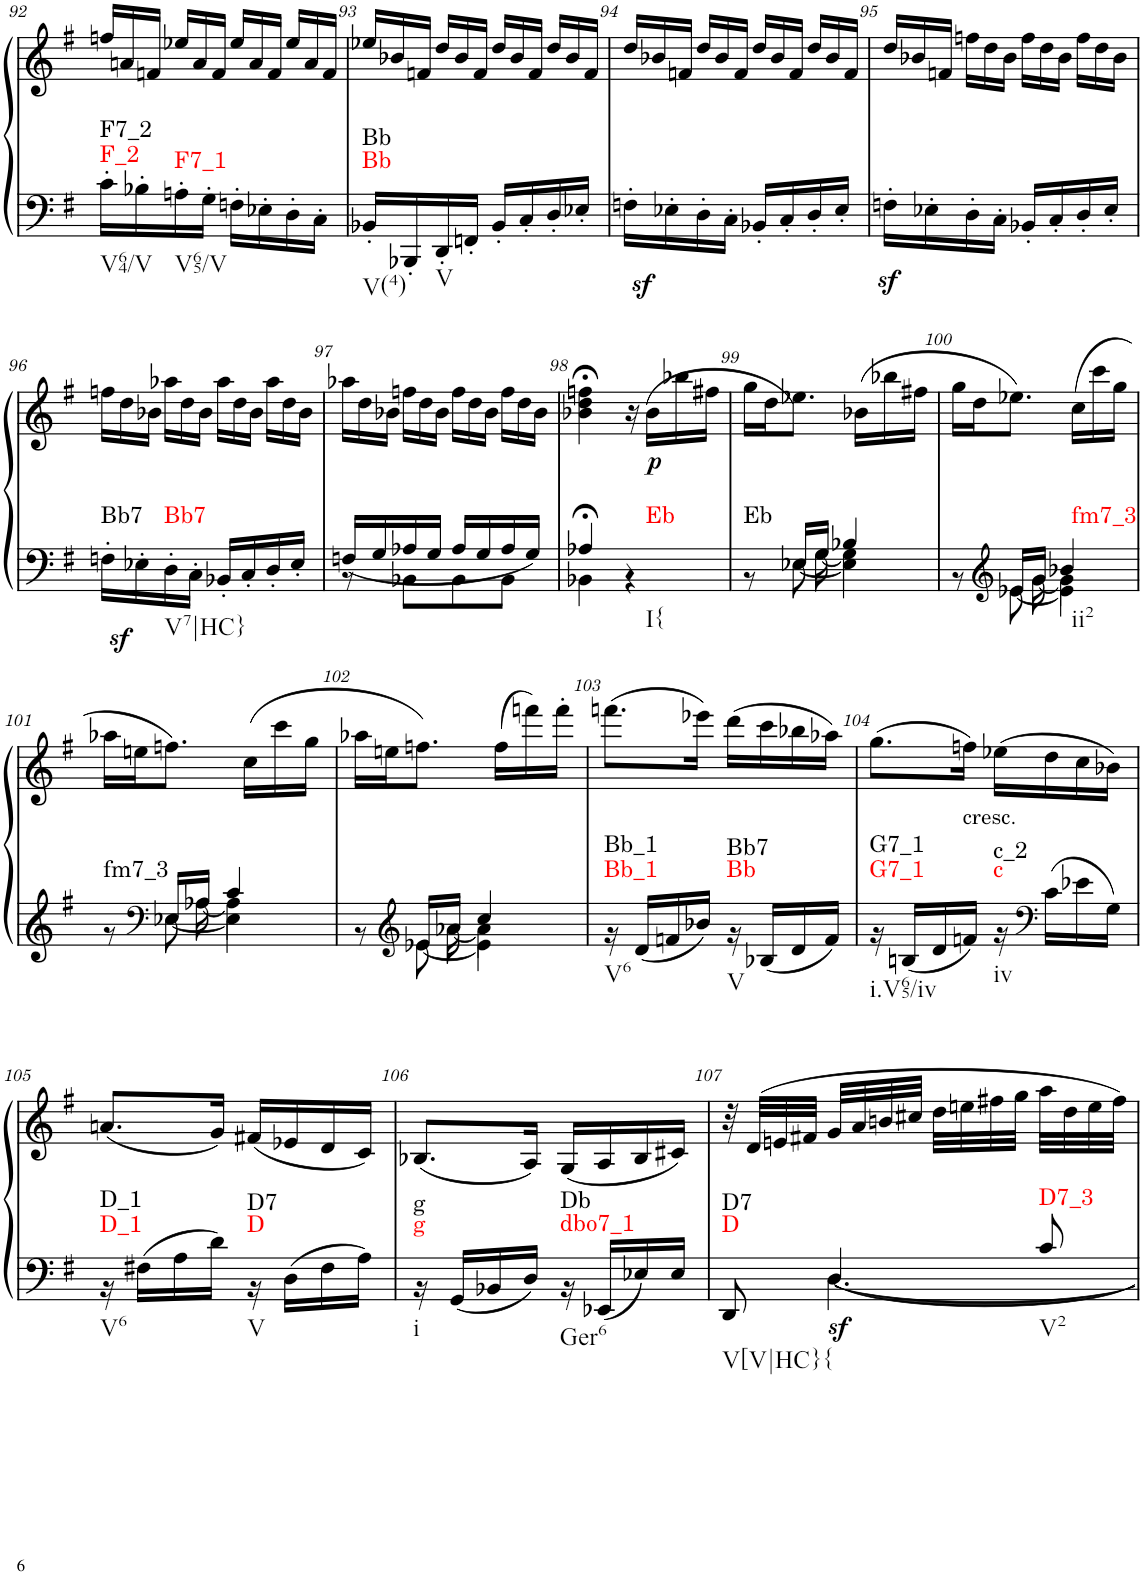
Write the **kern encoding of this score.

**kern	**kern	**dynam	**harte
*part1	*part1	*part1	*part1
*staff2	*staff1	*staff1/2	*
*I"Piano	*	*	*
*I'Pno	*	*	*
!!LO:PB:g=z
*clefF4	*clefG2	*	*
*k[f#]	*k[f#]	*	*
*G:	*G:	*	*
*M2/4	*M2/4	*	*
=92	=92	=92	=92
*^	*	*	*
*	*	*Xtuplet	*	*
!	!	!	!	!LO:H:n=1:kt=F_2
!	!	!	!	!LO:H:n=2:kt=F7_2
!	!	!	!	!LO:H:n=3:kt=F7_1
2ryy	16c'>\LL	24ffn/LL	.	N N N
.	.	24an/	.	.
.	16B-X'>\	.	.	.
.	.	24fn/JJ	.	.
.	16An'>\	24ee-X/LL	.	.
.	.	24a/	.	.
.	16G'>\JJ	.	.	.
.	.	24f/JJ	.	.
.	16Fn'>\LL	24ee-/LL	.	.
.	.	24a/	.	.
.	16E-X'>\	.	.	.
.	.	24f/JJ	.	.
.	16D'>\	24ee-/LL	.	.
.	.	24a/	.	.
.	16C'>\JJ	.	.	.
.	.	24f/JJ	.	.
=93	=93	=93	=93	=93
!	!	!	!	!LO:H:n=1:kt=Bb
!	!	!	!	!LO:H:n=2:kt=Bb
2ryy	16BB-X'</LL	24ee-X/LL	.	N N
.	.	24b-X/	.	.
.	16BBB-X'</	.	.	.
.	.	24fn/JJ	.	.
.	16DD'</	24dd/LL	.	.
.	.	24b-/	.	.
.	16FFn'</JJ	.	.	.
.	.	24f/JJ	.	.
.	16BB-'</LL	24dd/LL	.	.
.	.	24b-/	.	.
.	16C'</	.	.	.
.	.	24f/JJ	.	.
.	16D'</	24dd/LL	.	.
.	.	24b-/	.	.
.	16E-X'</JJ	.	.	.
.	.	24f/JJ	.	.
=94	=94	=94	=94	=94
!	!	!	!LO:DY:b=2	!
2ryy	16Fn'>\LL	24dd/LL	sf	.
.	.	24b-X/	.	.
.	16E-X'>\	.	.	.
.	.	24fn/JJ	.	.
.	16D'>\	24dd/LL	.	.
.	.	24b-/	.	.
.	16C'>\JJ	.	.	.
.	.	24f/JJ	.	.
.	16BB-X'</LL	24dd/LL	.	.
.	.	24b-/	.	.
.	16C'</	.	.	.
.	.	24f/JJ	.	.
.	16D'</	24dd/LL	.	.
.	.	24b-/	.	.
.	16E-'</JJ	.	.	.
.	.	24f/JJ	.	.
=95	=95	=95	=95	=95
!	!	!	!LO:DY:b=2	!
2ryy	16Fn'>\LL	24dd/LL	sf	.
.	.	24b-X/	.	.
.	16E-X'>\	.	.	.
.	.	24fn/JJ	.	.
.	16D'>\	24ffn\LL	.	.
.	.	24dd\	.	.
.	16C'>\JJ	.	.	.
.	.	24b-\JJ	.	.
.	16BB-X'</LL	24ff\LL	.	.
.	.	24dd\	.	.
.	16C'</	.	.	.
.	.	24b-\JJ	.	.
.	16D'</	24ff\LL	.	.
.	.	24dd\	.	.
.	16E-'</JJ	.	.	.
.	.	24b-\JJ	.	.
!!LO:LB:g=z
=96	=96	=96	=96	=96
!	!	!	!LO:DY:b=2	!LO:H:n=1:kt=Bb7
!	!	!	!	!LO:H:n=2:kt=Bb7
2ryy	16Fn'>\LL	24ffn\LL	sf	N N
.	.	24dd\	.	.
.	16E-X'>\	.	.	.
.	.	24b-X\JJ	.	.
.	16D'>\	24aa-X\LL	.	.
.	.	24dd\	.	.
.	16C'>\JJ	.	.	.
.	.	24b-\JJ	.	.
.	16BB-X'</LL	24aa-\LL	.	.
.	.	24dd\	.	.
.	16C'</	.	.	.
.	.	24b-\JJ	.	.
.	16D'</	24aa-\LL	.	.
.	.	24dd\	.	.
.	16E-'</JJ	.	.	.
.	.	24b-\JJ	.	.
=97	=97	=97	=97	=97
*	*^	*	*	*
2ryy	16Fn/LL	8r	24aa-X\LL	.	.
.	.	.	24dd\	.	.
.	16G/	.	.	.	.
.	.	.	24b-X\JJ	.	.
.	16A-X/	8BB-X\L	24ffn\LL	.	.
.	.	.	24dd\	.	.
.	16G/JJ	.	.	.	.
.	.	.	24b-\JJ	.	.
.	16A-/LL	8BB-\	24ff\LL	.	.
.	.	.	24dd\	.	.
.	16G/	.	.	.	.
.	.	.	24b-\JJ	.	.
.	16A-/	8BB-\J	24ff\LL	.	.
.	.	.	24dd\	.	.
.	16G/JJ	.	.	.	.
.	.	.	24b-\JJ	.	.
=98	=98	=98	=98	=98	=98
!	!	!	!	!	!LO:H:kt=Eb
2ryy	4A-X/	4BB-X;<\	4b-X\;< 4dd\;< 4ffn\;<	.	N
.	4r	4ryy	16r	.	.
!	!	!	!	!LO:DY:b	!
.	.	.	(16b-\LL	p	.
.	.	.	16bb-X\	.	.
.	.	.	16ff#X\JJ	.	.
=99	=99	=99	=99	=99	=99
*	*	*^	*	*	*
!	!	!	!	!	!	!LO:H:kt=Eb
2ryy	8r	8ryy	8.ryy	16gg\LL	.	N
.	.	.	.	16dd\J	.	.
.	16E-X/LL	[8E-\	.	8.ee-X\J)	.	.
.	16G/JJ	.	[16G\	.	.	.
.	4B-X/	4E-\]	4G\]	.	.	.
.	.	.	.	(16b-X\LL	.	.
.	.	.	.	16bb-X\	.	.
.	.	.	.	16ff#X\JJ	.	.
=100	=100	=100	=100	=100	=100	=100
!	!	!	!	!	!	!LO:H:kt=fm7_3
2ryy	8r	8ryy	8.ryy	16gg\LL	.	N
.	.	.	.	16dd\J	.	.
*clefG2	*	*	*	*	*	*
.	16e-X/LL	[8e-\	.	8.ee-X\J)	.	.
.	16g/JJ	.	[16g\	.	.	.
.	4b-X/	4e-\]	4g\]	.	.	.
.	.	.	.	(16cc\LL	.	.
.	.	.	.	16ccc\	.	.
.	.	.	.	16gg\JJ	.	.
!!LO:LB:g=z
=101	=101	=101	=101	=101	=101	=101
!	!	!	!	!	!	!LO:H:kt=fm7_3
2ryy	8r	8ryy	8.ryy	16aa-X\LL	.	N
.	.	.	.	16een\J	.	.
*clefF4	*	*	*	*	*	*
.	16E-X/LL	[8E-\	.	8.ffn\J)	.	.
.	16A-X/JJ	.	[16A-\	.	.	.
.	4c/	4E-\]	4A-\]	.	.	.
.	.	.	.	(16cc\LL	.	.
.	.	.	.	16ccc\	.	.
.	.	.	.	16gg\JJ	.	.
=102	=102	=102	=102	=102	=102	=102
2ryy	8r	8ryy	8.ryy	16aa-X\LL	.	.
.	.	.	.	16een\J	.	.
*clefG2	*	*	*	*	*	*
.	16e-X/LL	[8e-\	.	8.ffn\J)	.	.
.	16a-X/JJ	.	[16a-\	.	.	.
.	4cc/	4e-\]	4a-\]	.	.	.
.	.	.	.	(16ff\LL	.	.
.	.	.	.	16fffn\)	.	.
.	.	.	.	16fff'\JJ	.	.
*	*v	*v	*v	*	*	*
=103	=103	=103	=103	=103
!	!	!	!	!LO:H:n=1:kt=Bb_1
!	!	!	!	!LO:H:n=2:kt=Bb_1
!	!	!	!	!LO:H:n=3:kt=Bb
!	!	!	!	!LO:H:n=4:kt=Bb7
2ryy	16r	(8.fffn\L	.	N N N N
.	16d/LL	.	.	.
.	16fn/	.	.	.
.	16b-X/JJ	16eee-X\Jk)	.	.
.	16r	(16ddd\LL	.	.
.	16B-X/LL	16ccc\	.	.
.	16d/	16bb-X\	.	.
.	16f/JJ	16aa-X\JJ)	.	.
=104	=104	=104	=104	=104
!	!	!	!	!LO:H:n=1:kt=G7_1
!	!	!	!	!LO:H:n=2:kt=G7_1
!	!	!	!	!LO:H:n=3:kt=c
!	!	!	!	!LO:H:n=4:kt=c_2
2ryy	16r	(8.gg\L	.	N N N N
.	16Bn/LL	.	.	.
.	16d/	.	.	.
!	!	!LO:TX:b:t=cresc.	!	!
.	16fn/JJ	16ffn\Jk)	.	.
.	16r	(16ee-X\LL	.	.
*clefF4	*	*	*	*
.	16c\LL	16dd\	.	.
.	16e-X\	16cc\	.	.
.	16G\JJ	16b-X\JJ)	.	.
!!LO:LB:g=z
=105	=105	=105	=105	=105
!	!	!	!	!LO:H:n=1:kt=D_1
!	!	!	!	!LO:H:n=2:kt=D_1
!	!	!	!	!LO:H:n=3:kt=D
!	!	!	!	!LO:H:n=4:kt=D7
2ryy	16r	(8.an/L	.	N N N N
.	16F#X\LL	.	.	.
.	16A\	.	.	.
.	16d\JJ	16g/Jk)	.	.
.	16r	(16f#X/LL	.	.
.	16D\LL	16e-X/	.	.
.	16F#\	16d/	.	.
.	16A\JJ	16c/JJ)	.	.
=106	=106	=106	=106	=106
!	!	!	!	!LO:H:n=1:kt=g
!	!	!	!	!LO:H:n=2:kt=g
!	!	!	!	!LO:H:n=3:kt=dbo7_1
!	!	!	!	!LO:H:n=4:kt=Db
!	!	!	!	!LO:H:n=5:kt=Ger6
2ryy	16r	(8.B-X/L	.	N N N N N
.	16GG/LL	.	.	.
.	16BB-X/	.	.	.
.	16D/JJ	16A/Jk)	.	.
.	16r	(16G/LL	.	.
.	16EE-X/LL	16A/	.	.
.	16E-X/	16B-/	.	.
.	16E-/JJ	16c#X/JJ)	.	.
=107	=107	=107	=107	=107
*	*^	*	*	*
!	!	!	!	!	!LO:H:n=1:kt=D
!	!	!	!	!	!LO:H:n=2:kt=D7
4ryy	8DD/	8ryy	32r	.	N N
.	.	.	(32d/LLL	.	.
.	.	.	32en/	.	.
.	.	.	32f#X/JJJ	.	.
!	!	!	!	!LO:DY:b=2	!
.	4.D/	[4.D\	32g/LLL	sf	.
.	.	.	32a/	.	.
.	.	.	32bn/	.	.
.	.	.	32cc#X/JJJ	.	.
8ryy	.	.	32dd\LLL	.	.
.	.	.	32een\	.	.
.	.	.	32ff#X\	.	.
.	.	.	32gg\JJJ	.	.
!	!	!	!	!	!LO:H:kt=D7_3
8c/	.	.	32aa\LLL	.	N
.	.	.	32dd\	.	.
.	.	.	32ee\	.	.
.	.	.	32ff#\JJJ)	.	.
*v	*v	*v	*	*	*
=	=	=	=
*-	*-	*-	*-
